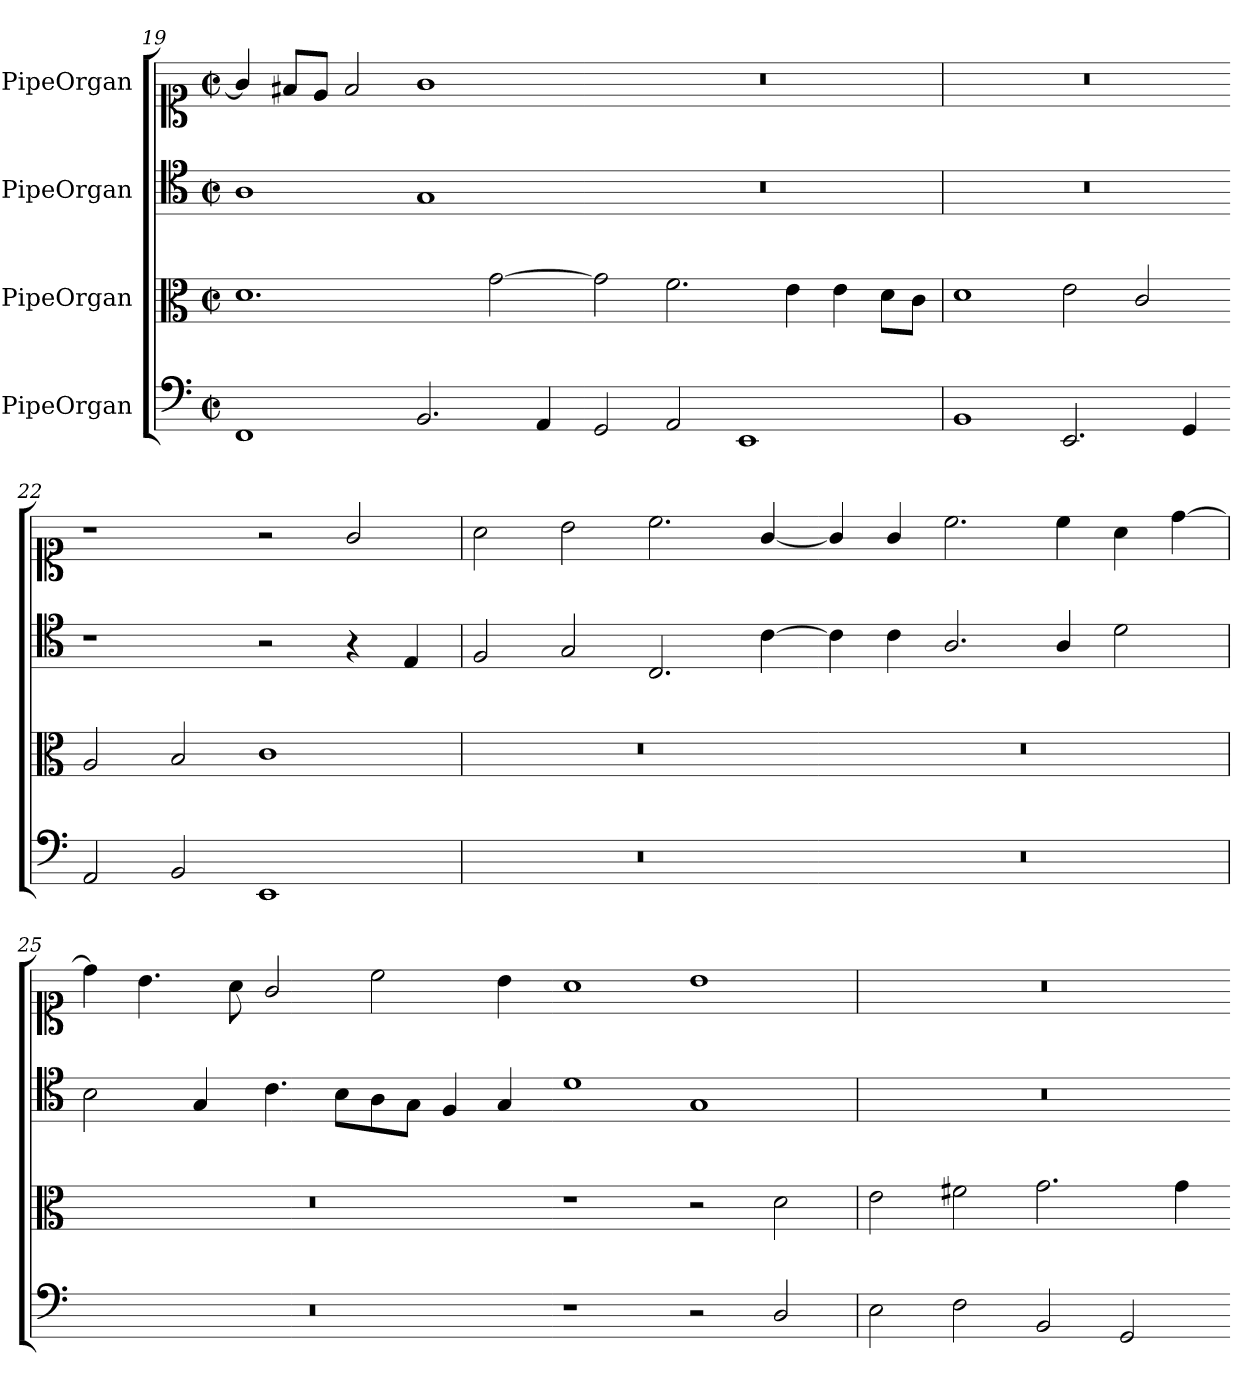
**kern	**kern	**kern	**kern
*part4	*part3	*part2	*part1
*staff4	*staff3	*staff2	*staff1
*I"PipeOrgan	*I"PipeOrgan	*I"PipeOrgan	*I"PipeOrgan
*clefF5	*clefC3	*clefC4	*clefC1
*k[]	*k[]	*k[]	*k[]
*C:	*C:	*C:	*C:
*M2/1	*M2/1	*M2/1	*M2/1
*met(c|)	*met(c|)	*met(c|)	*met(c|)
=19	=19	=19	=19
1DD	1.d	1A	4g!/]
.	.	.	8f#X/L
.	.	.	8e/J
.	.	.	2f#/
2.GG/	.	1G	1g
.	[2g\	.	.
4FF/	.	.	.
=20-	=20-	=20-	=20-
2EE/	2g\]	0r	0r
2FF/	2.f\	.	.
1CC	.	.	.
.	4e\	.	.
.	4e\	.	.
.	8d\L	.	.
.	8c\J	.	.
=21	=21	=21	=21
1GG	1d	0r	0r
2.CC/	2e\	.	.
.	2c/	.	.
4EE/	.	.	.
=22-	=22-	=22-	=22-
2FF/	2A/	1r	1r
2GG/	2B/	.	.
1CC	1c	2r	2r
.	.	4r	2g/
.	.	4E/	.
=23	=23	=23	=23
0r	0r	2F/	2a\
.	.	2G/	2b\
.	.	2.C/	2.cc\
.	.	[4c\	[4g/
=24-	=24-	=24-	=24-
0r	0r	4c\]	4g/]
.	.	4c\	4g/
.	.	2.A/	2.cc\
.	.	4A/	4cc\
.	.	2d\	4a\
.	.	.	[4dd\
=25	=25	=25	=25
0r	0r	2B\	4dd\]
.	.	.	4.b\
.	.	4G/	.
.	.	.	8a\
.	.	4.c\	2g/
.	.	8B\L	.
.	.	8A\	2cc\
.	.	8G\J	.
.	.	4F/	.
.	.	4G/	4b\
=26-	=26-	=26-	=26-
1r	1r	1d	1a
2r	2r	1G	1b
2BB/	2d\	.	.
=27	=27	=27	=27
2C\	2e\	0r	0r
2D\	2f#X\	.	.
2GG/	2.g\	.	.
2EE/	.	.	.
.	4g\	.	.
=-	=-	=-	=-
*-	*-	*-	*-
